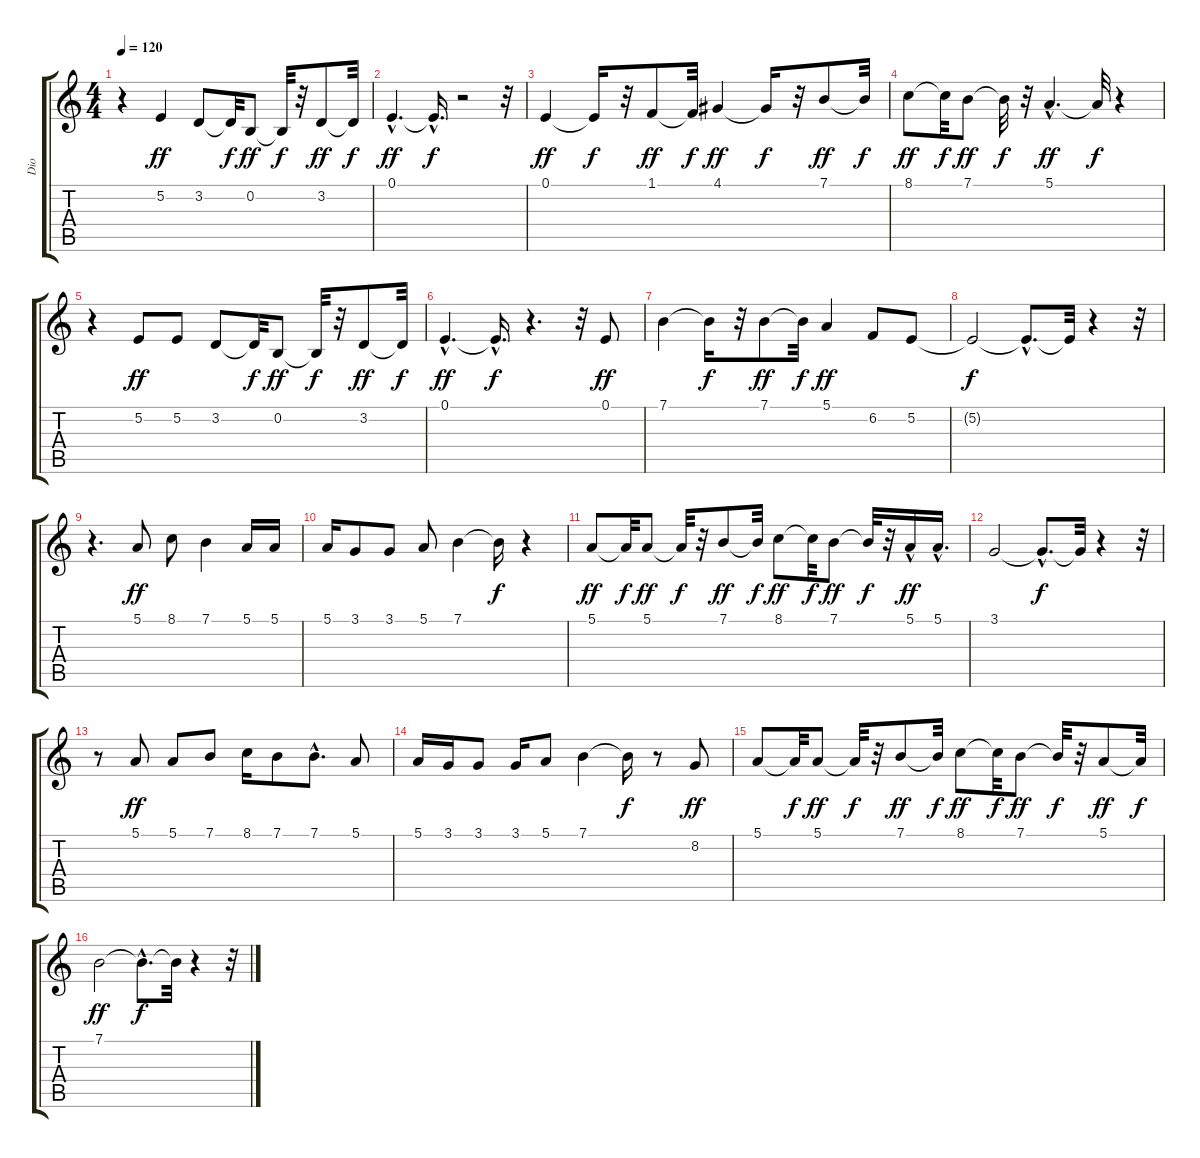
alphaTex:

\track ("Dio" "Dio") {instrument choiraahs}
\staff {score tabs}
\tuning (E4 B3 G3 D3 A2 E2) {hide}
\ts (4 4)
\tempo 120
\clef g2
\ks c
r.4{dy f} 5.2.4{dy ff} 3.2.8 3.2{t}.32{dy f} 0.2.8{dy ff} 0.2{t}.32{dy f} r.32 3.2.8{dy ff} 3.2{t}.32{dy f} |
0.1{hac}.4{d dy ff} 0.1{hac t}.16{d dy f} r.2 r.32 |
0.1.4{dy ff} 0.1{t}.16{dy f} r.32 1.1.8{dy ff} 1.1{t}.32{dy f} 4.1.4{dy ff} 4.1{t}.16{dy f} r.32 7.1.8{dy ff} 7.1{t}.32{dy f} |
8.1.8{dy ff} 8.1{t}.32{dy f} 7.1.8{dy ff} 7.1{t}.32{dy f} r.32 5.1{hac}.4{d dy ff} 5.1{t}.32{dy f} r.4 |
r.4 5.2.8{dy ff} 5.2.8 3.2.8 3.2{t}.32{dy f} 0.2.8{dy ff} 0.2{t}.32{dy f} r.32 3.2.8{dy ff} 3.2{t}.32{dy f} |
0.1{hac}.4{d dy ff} 0.1{hac t}.16{d dy f} r.4{d} r.32 0.1.8{dy ff} |
7.1.4 7.1{t}.16{dy f} r.32 7.1.8{dy ff} 7.1{t}.32{dy f} 5.1.4{dy ff} 6.2.8 5.2.8 |
5.2{t}.2{dy f} 5.2{hac t}.8{d} 5.2{t}.32 r.4 r.32 |
r.4{d} 5.1.8{dy ff} 8.1.8 7.1.4 5.1.16 5.1.16 |
5.1.16 3.1.8 3.1.8 5.1.8 7.1.4 7.1{t}.16{dy f} r.4 |
5.1.8{dy ff} 5.1{t}.32{dy f} 5.1.8{dy ff} 5.1{t}.32{dy f} r.32 7.1.8{dy ff} 7.1{t}.32{dy f} 8.1.8{dy ff} 8.1{t}.32{dy f} 7.1.8{dy ff} 7.1{t}.32{dy f} r.32 5.1{hac}.16{dy ff} 5.1{hac}.16{d} |
3.1.2 3.1{hac t}.8{d dy f} 3.1{t}.32 r.4 r.32 |
r.8 5.1.8{dy ff} 5.1.8 7.1.8 8.1.16 7.1.8 7.1{hac}.8{d} 5.1.8 |
5.1.16 3.1.16 3.1.8 3.1.16 5.1.8 7.1.4 7.1{t}.16{dy f} r.8 8.2.8{dy ff} |
5.1.8 5.1{t}.32{dy f} 5.1.8{dy ff} 5.1{t}.32{dy f} r.32 7.1.8{dy ff} 7.1{t}.32{dy f} 8.1.8{dy ff} 8.1{t}.32{dy f} 7.1.8{dy ff} 7.1{t}.32{dy f} r.32 5.1.8{dy ff} 5.1{t}.32{dy f} |
7.1.2{dy ff} 7.1{hac t}.8{d dy f} 7.1{t}.32 r.4 r.32
